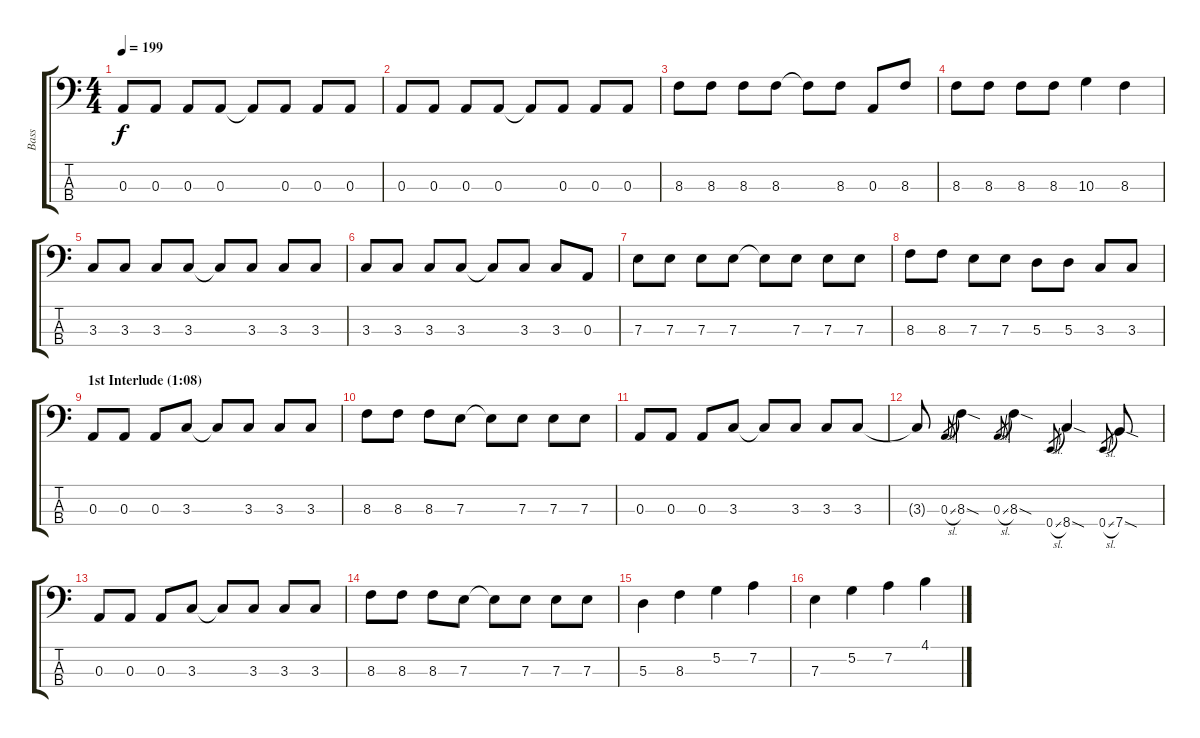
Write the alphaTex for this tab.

\track ("Bass" "Bass") {instrument electricbassfinger}
\staff {score tabs}
\tuning (G2 D2 A1 E1) {hide}
\ts (4 4)
\tempo 199
\clef f4
\ks c
0.3.8{dy f} 0.3.8 0.3.8 0.3.8 0.3{t}.8 0.3.8 0.3.8 0.3.8 |
0.3.8 0.3.8 0.3.8 0.3.8 0.3{t}.8 0.3.8 0.3.8 0.3.8 |
8.3.8 8.3.8 8.3.8 8.3.8 8.3{t}.8 8.3.8 0.3.8 8.3.8 |
8.3.8 8.3.8 8.3.8 8.3.8 10.3.4 8.3.4 |
3.3.8 3.3.8 3.3.8 3.3.8 3.3{t}.8 3.3.8 3.3.8 3.3.8 |
3.3.8 3.3.8 3.3.8 3.3.8 3.3{t}.8 3.3.8 3.3.8 0.3.8 |
7.3.8 7.3.8 7.3.8 7.3.8 7.3{t}.8 7.3.8 7.3.8 7.3.8 |
8.3.8 8.3.8 7.3.8 7.3.8 5.3.8 5.3.8 3.3.8 3.3.8 |
\section ("" "1st Interlude (1:08)")
0.3.8 0.3.8 0.3.8 3.3.8 3.3{t}.8 3.3.8 3.3.8 3.3.8 |
8.3.8 8.3.8 8.3.8 7.3.8 7.3{t}.8 7.3.8 7.3.8 7.3.8 |
0.3.8 0.3.8 0.3.8 3.3.8 3.3{t}.8 3.3.8 3.3.8 3.3.8 |
3.3{t}.8 0.3{sl}.8{gr} 8.3{sod}.4 0.3{sl}.8{gr} 8.3{sod}.4 0.4{sl}.8{gr} 8.4{sod}.4 0.4{sl}.8{gr} 7.4{sod}.8 |
0.3.8 0.3.8 0.3.8 3.3.8 3.3{t}.8 3.3.8 3.3.8 3.3.8 |
8.3.8 8.3.8 8.3.8 7.3.8 7.3{t}.8 7.3.8 7.3.8 7.3.8 |
5.3.4 8.3.4 5.2.4 7.2.4 |
7.3.4 5.2.4 7.2.4 4.1.4
